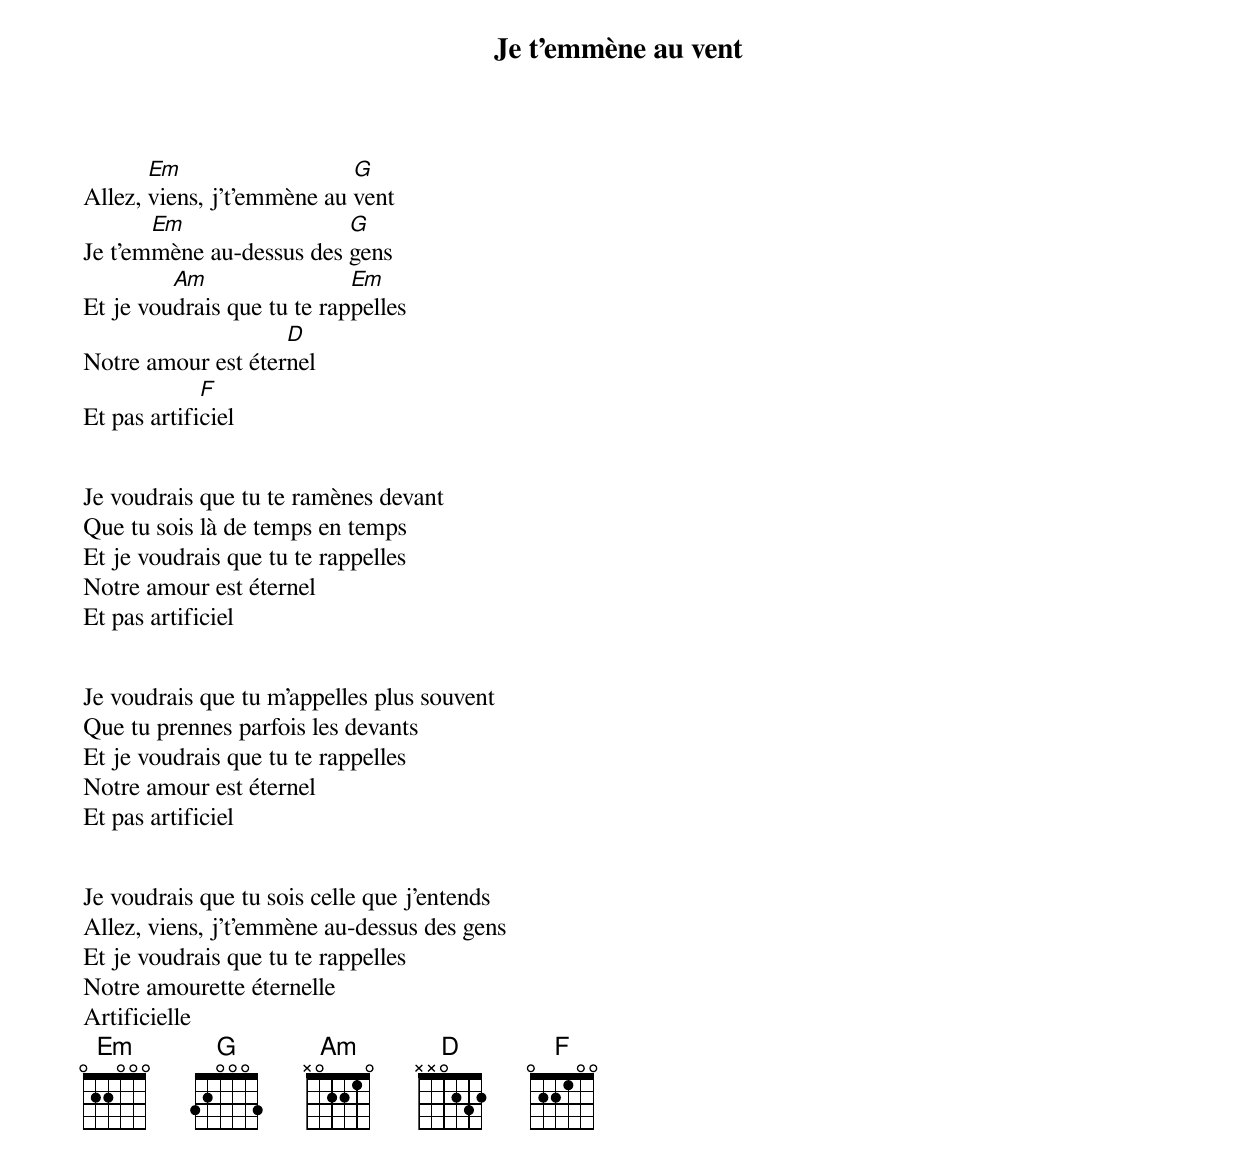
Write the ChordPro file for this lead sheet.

{title: Je t'emmène au vent}
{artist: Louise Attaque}
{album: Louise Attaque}
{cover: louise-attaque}
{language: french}
{columns: 2}
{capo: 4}
{define: Em frets 0 2 2 0 0 0}
{define: G frets 3 2 0 0 0 3}
{define: Am frets X 0 2 2 1 0}
{define: D frets X X 0 2 3 2}
{define: F base-fret 1 frets 0 2 2 1 0 0}


Allez, [Em]viens, j't'emmène au [G]vent
Je t'em[Em]mène au-dessus des [G]gens
Et je vou[Am]drais que tu te rap[Em]pelles
Notre amour est éter[D]nel
Et pas artifi[F]ciel


Je voudrais que tu te ramènes devant
Que tu sois là de temps en temps
Et je voudrais que tu te rappelles
Notre amour est éternel
Et pas artificiel


Je voudrais que tu m'appelles plus souvent
Que tu prennes parfois les devants
Et je voudrais que tu te rappelles
Notre amour est éternel
Et pas artificiel


Je voudrais que tu sois celle que j'entends
Allez, viens, j't'emmène au-dessus des gens
Et je voudrais que tu te rappelles
Notre amourette éternelle
Artificielle
